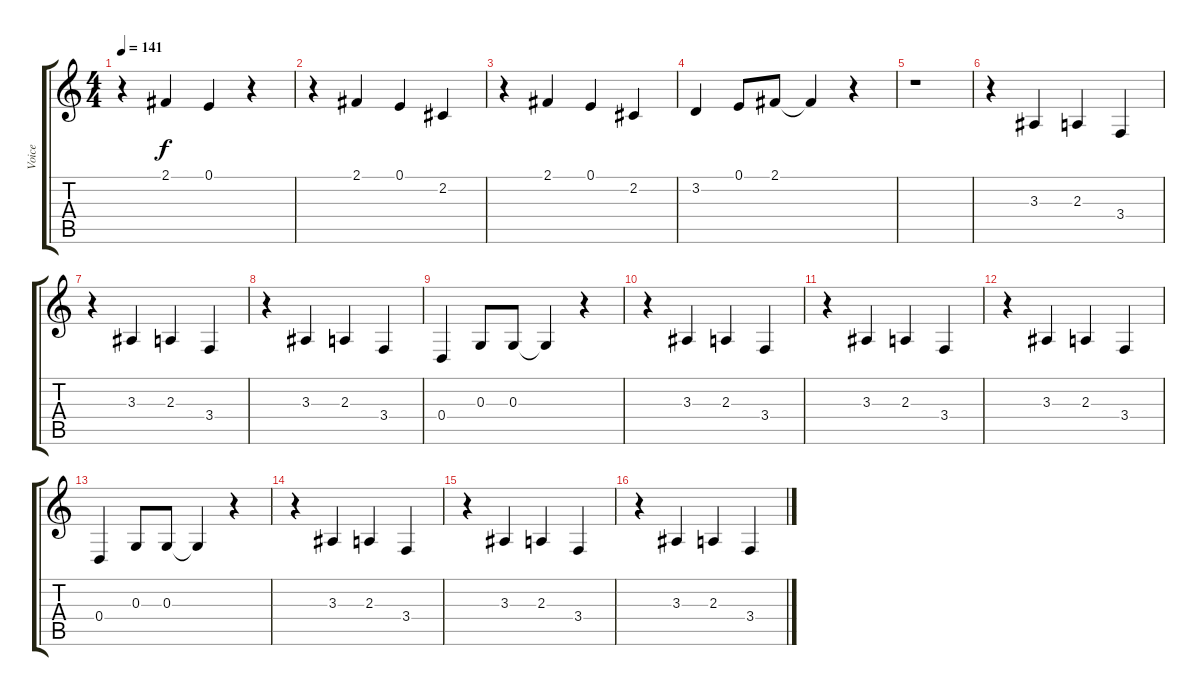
\track ("Voice" "Voice") {instrument altosax}
\staff {score tabs}
\tuning (E4 B3 G3 D3 A2 E2) {hide}
\ts (4 4)
\tempo 141
\clef g2
\ks c
r.4{dy f} 2.1.4 0.1.4 r.4 |
r.4 2.1.4 0.1.4 2.2.4 |
r.4 2.1.4 0.1.4 2.2.4 |
3.2.4 0.1.8 2.1.8 2.1{t}.4 r.4 |
r.1 |
r.4 3.3.4 2.3.4 3.4.4 |
r.4 3.3.4 2.3.4 3.4.4 |
r.4 3.3.4 2.3.4 3.4.4 |
0.4.4 0.3.8 0.3.8 0.3{t}.4 r.4 |
r.4 3.3.4 2.3.4 3.4.4 |
r.4 3.3.4 2.3.4 3.4.4 |
r.4 3.3.4 2.3.4 3.4.4 |
0.4.4 0.3.8 0.3.8 0.3{t}.4 r.4 |
r.4 3.3.4 2.3.4 3.4.4 |
r.4 3.3.4 2.3.4 3.4.4 |
r.4 3.3.4 2.3.4 3.4.4
